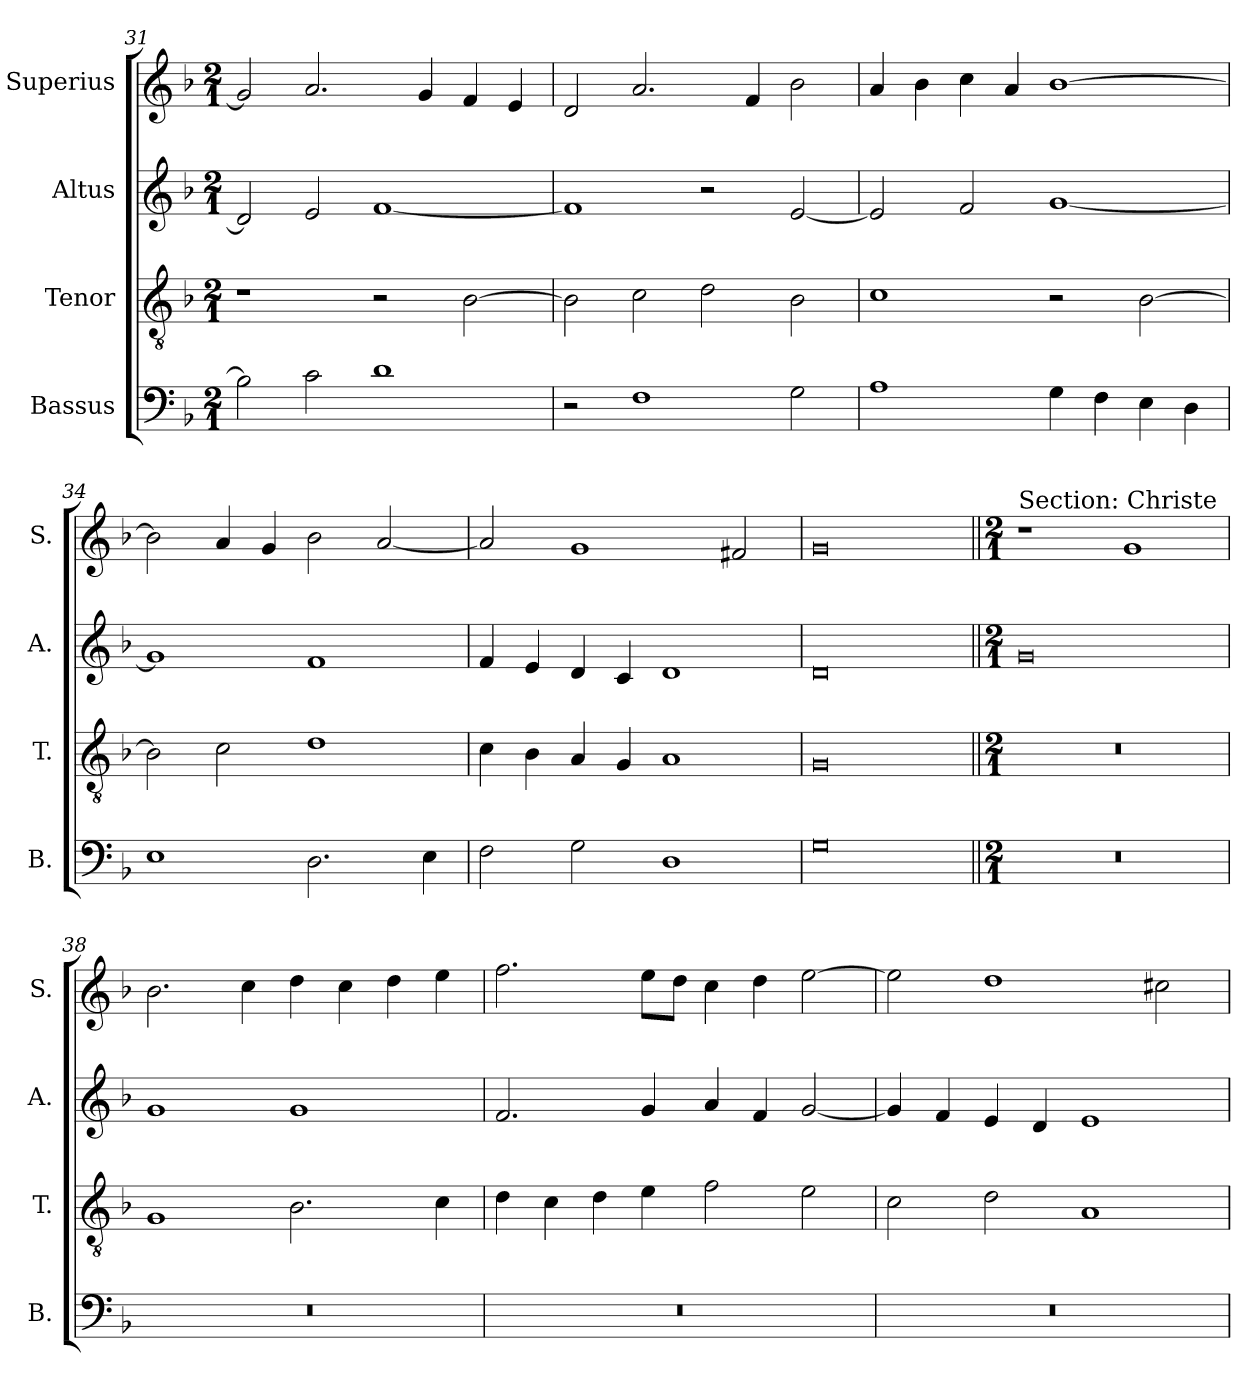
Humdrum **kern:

**kern	**kern	**kern	**kern
*part4	*part3	*part2	*part1
*staff4	*staff3	*staff2	*staff1
*I"Bassus	*I"Tenor	*I"Altus	*I"Superius
*I'B.	*I'T.	*I'A.	*I'S.
*clefF4	*clefGv2	*clefG2	*clefG2
*	*ITrd7c12	*	*
*k[b-]	*k[b-]	*k[b-]	*k[b-]
*F:	*F:	*F:	*F:
*M2/1	*M2/1	*M2/1	*M2/1
=31	=31	=31	=31
2B-i\]	1r	2di/]	2gi/]
2ci\	.	2ei/	2.ai/
1di	2r	[<1fi	.
.	.	.	4gi/
.	[>2BB-i\	.	4fi/
.	.	.	4ei/
=32	=32	=32	=32
2r	2BB-i\]	1fi]	2di/
1Fi	2Ci\	.	2.ai/
.	2Di\	2r	.
.	.	.	4fi/
2Gi\	2BB-i\	[<2ei/	2b-i\
=33	=33	=33	=33
1Ai	1Ci	2ei/]	4ai/
.	.	.	4b-i\
.	.	2fi/	4cci\
.	.	.	4ai/
4Gi\	2r	[<1gi	[>1b-i
4Fi\	.	.	.
4Ei\	[>2BB-i\	.	.
4Di\	.	.	.
!!LO:LB:g=z
=34	=34	=34	=34
1Ei	2BB-i\]	1gi]	2b-i\]
.	2Ci\	.	4ai/
.	.	.	4gi/
2.Di\	1Di	1fi	2b-i\
.	.	.	[<2ai/
4Ei\	.	.	.
=35	=35	=35	=35
2Fi\	4Ci\	4fi/	2ai/]
.	4BB-i\	4ei/	.
2Gi\	4AAi/	4di/	1gi
.	4GGi/	4ci/	.
1Di	1AAi	1di	.
.	.	.	2f#Xi/
=36	=36	=36	=36
0Gi	0GGi	0di	0gi
=37||	=37||	=37||	=37||
*M2/1	*M2/1	*M2/1	*M2/1
!	!	!	!LO:TX:a:t=Section&colon; Christe
!LO:N:vis=1	!LO:N:vis=1	!	!
0r	0r	0gi	1r
.	.	.	1gi
=38	=38	=38	=38
!LO:N:vis=1	!	!	!
0r	1GGi	1gi	2.b-i\
.	.	.	4cci\
.	2.BB-i\	1gi	4ddi\
.	.	.	4cci\
.	.	.	4ddi\
.	4Ci\	.	4eei\
!!LO:LB:g=z
=39	=39	=39	=39
!LO:N:vis=1	!	!	!
0r	4Di\	2.fi/	2.ffi\
.	4Ci\	.	.
.	4Di\	.	.
.	4Ei\	4gi/	8eei\L
.	.	.	8ddi\J
.	2Fi\	4ai/	4cci\
.	.	4fi/	4ddi\
.	2Ei\	[<2gi/	[>2eei\
=40	=40	=40	=40
!LO:N:vis=1	!	!	!
0r	2Ci\	4gi/]	2eei\]
.	.	4fi/	.
.	2Di\	4ei/	1ddi
.	.	4di/	.
.	1AAi	1ei	.
.	.	.	2cc#Xi\
=	=	=	=
*-	*-	*-	*-
